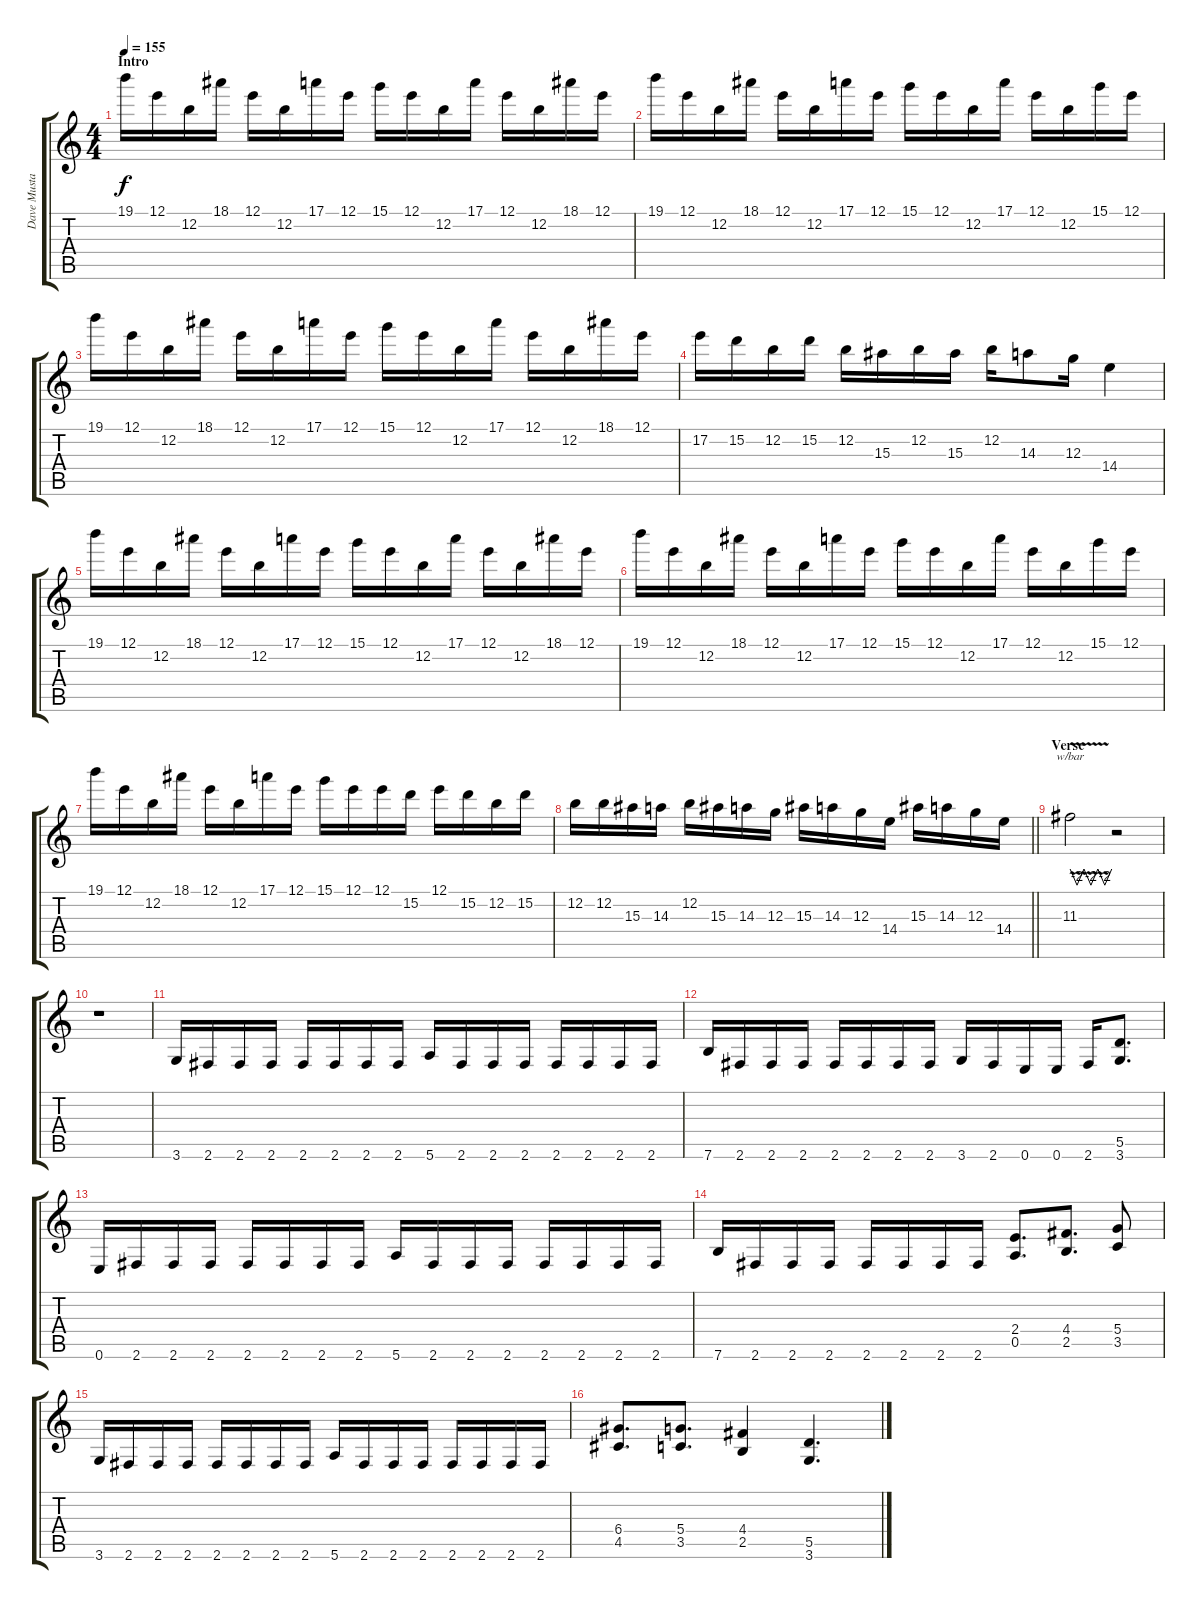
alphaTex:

\track ("Dave Mustaine" "Dave Musta") {instrument distortionguitar}
\staff {score tabs}
\tuning (E4 B3 G3 D3 A2 E2) {hide}
\ts (4 4)
\section ("" "Intro")
\tempo 155
\clef g2
\ks c
19.1.16{dy f instrument distortionguitar} 12.1.16 12.2.16 18.1.16 12.1.16 12.2.16 17.1.16 12.1.16 15.1.16 12.1.16 12.2.16 17.1.16 12.1.16 12.2.16 18.1.16 12.1.16 |
19.1.16 12.1.16 12.2.16 18.1.16 12.1.16 12.2.16 17.1.16 12.1.16 15.1.16 12.1.16 12.2.16 17.1.16 12.1.16 12.2.16 15.1.16 12.1.16 |
19.1.16 12.1.16 12.2.16 18.1.16 12.1.16 12.2.16 17.1.16 12.1.16 15.1.16 12.1.16 12.2.16 17.1.16 12.1.16 12.2.16 18.1.16 12.1.16 |
17.2.16 15.2.16 12.2.16 15.2.16 12.2.16 15.3.16 12.2.16 15.3.16 12.2.16 14.3.8 12.3.16 14.4.4 |
19.1.16 12.1.16 12.2.16 18.1.16 12.1.16 12.2.16 17.1.16 12.1.16 15.1.16 12.1.16 12.2.16 17.1.16 12.1.16 12.2.16 18.1.16 12.1.16 |
19.1.16 12.1.16 12.2.16 18.1.16 12.1.16 12.2.16 17.1.16 12.1.16 15.1.16 12.1.16 12.2.16 17.1.16 12.1.16 12.2.16 15.1.16 12.1.16 |
19.1.16 12.1.16 12.2.16 18.1.16 12.1.16 12.2.16 17.1.16 12.1.16 15.1.16 12.1.16 12.1.16 15.2.16 12.1.16 15.2.16 12.2.16 15.2.16 |
\barLineRight lightlight
12.2.16 12.2.16 15.3.16 14.3.16 12.2.16 15.3.16 14.3.16 12.3.16 15.3.16 14.3.16 12.3.16 14.4.16 15.3.16 14.3.16 12.3.16 14.4.16 |
\section ("" "Verse")
11.3{v}.2{tbe (custom default 0 0 10 -8 20 0 30 -8 40 0 50 -8 60 0)} r.2 |
r.1 |
3.6.16 2.6.16 2.6.16 2.6.16 2.6.16 2.6.16 2.6.16 2.6.16 5.6.16 2.6.16 2.6.16 2.6.16 2.6.16 2.6.16 2.6.16 2.6.16 |
7.6.16 2.6.16 2.6.16 2.6.16 2.6.16 2.6.16 2.6.16 2.6.16 3.6.16 2.6.16 0.6.16 0.6.16 2.6.16 (5.5 3.6).8{d} |
0.6.16 2.6.16 2.6.16 2.6.16 2.6.16 2.6.16 2.6.16 2.6.16 5.6.16 2.6.16 2.6.16 2.6.16 2.6.16 2.6.16 2.6.16 2.6.16 |
7.6.16 2.6.16 2.6.16 2.6.16 2.6.16 2.6.16 2.6.16 2.6.16 (2.4 0.5).8{d} (4.4 2.5).8{d} (5.4 3.5).8 |
3.6.16 2.6.16 2.6.16 2.6.16 2.6.16 2.6.16 2.6.16 2.6.16 5.6.16 2.6.16 2.6.16 2.6.16 2.6.16 2.6.16 2.6.16 2.6.16 |
(6.4 4.5).8{d} (5.4 3.5).8{d} (4.4 2.5).4 (5.5 3.6).4{d}
